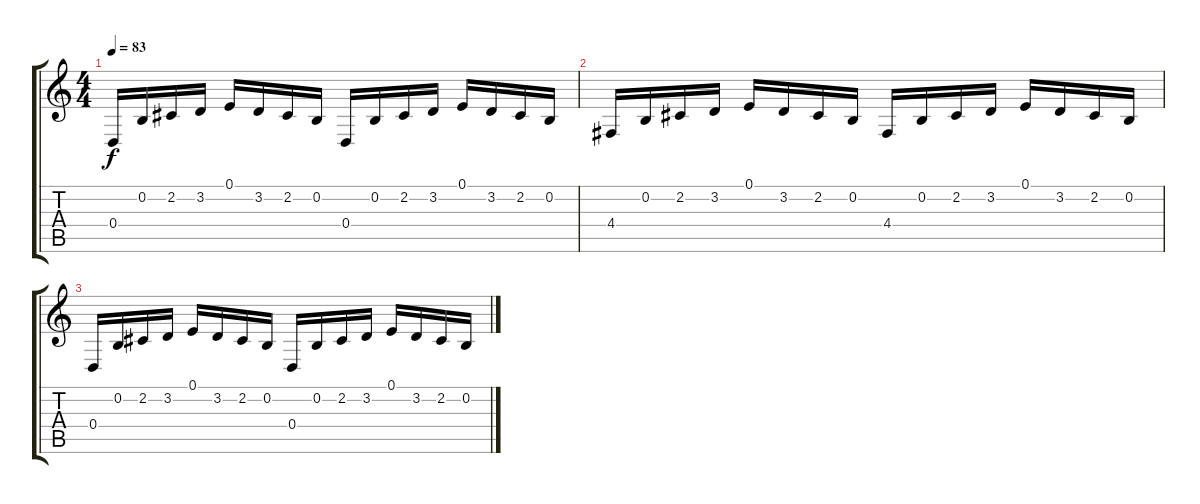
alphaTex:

\track "" {instrument harpsichord}
\staff {score tabs}
\tuning (E4 B3 G3 D3 A2 E2) {hide}
\ts (4 4)
\tempo 83
\clef g2
\ks c
0.4.16{dy f} 0.2.16 2.2.16 3.2.16 0.1.16 3.2.16 2.2.16 0.2.16 0.4.16 0.2.16 2.2.16 3.2.16 0.1.16 3.2.16 2.2.16 0.2.16 |
4.4.16 0.2.16 2.2.16 3.2.16 0.1.16 3.2.16 2.2.16 0.2.16 4.4.16 0.2.16 2.2.16 3.2.16 0.1.16 3.2.16 2.2.16 0.2.16 |
0.4.16 0.2.16 2.2.16 3.2.16 0.1.16 3.2.16 2.2.16 0.2.16 0.4.16 0.2.16 2.2.16 3.2.16 0.1.16 3.2.16 2.2.16 0.2.16
